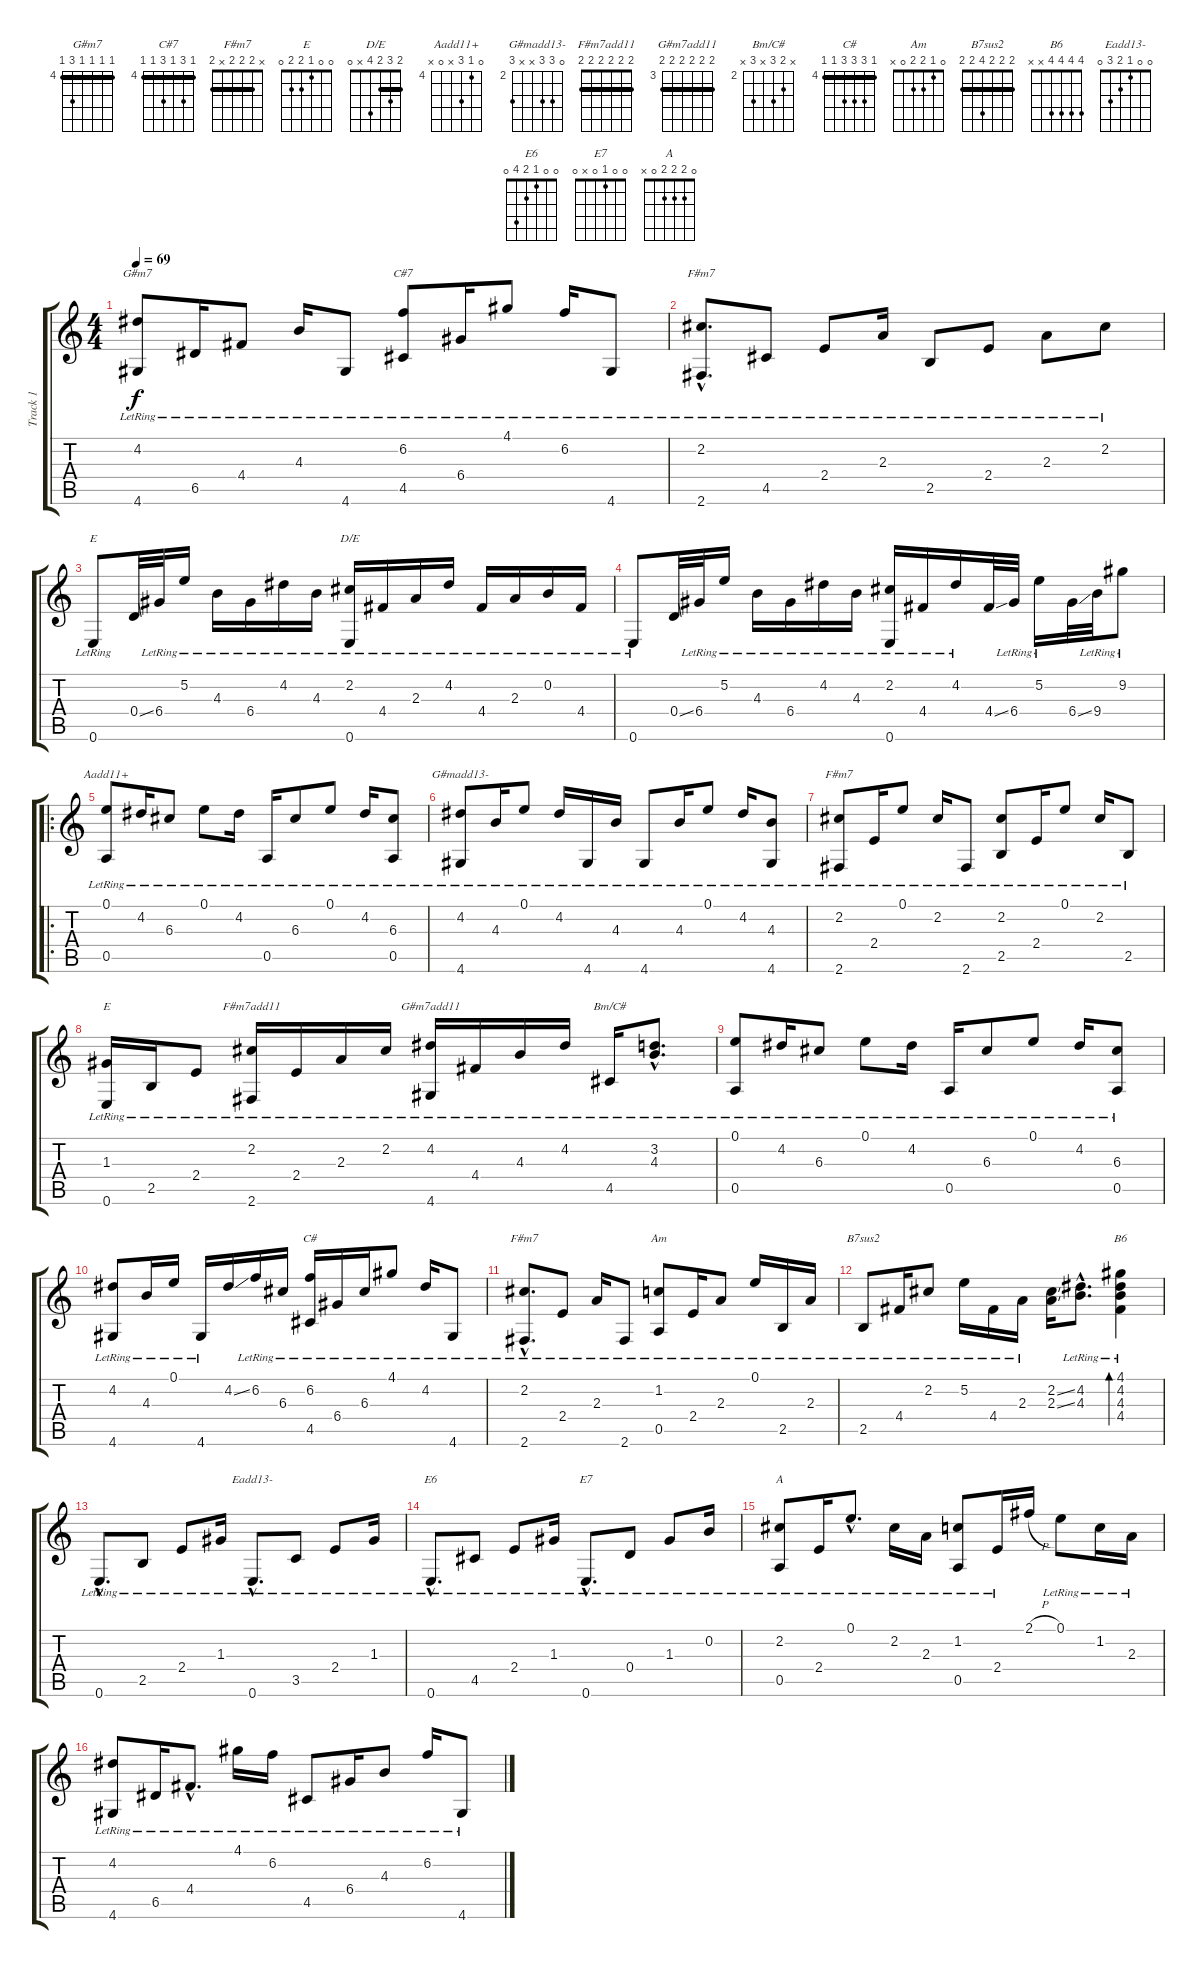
\track ("Track 1" "Track 1") {instrument acousticguitarnylon}
\staff {score tabs}
\tuning (E4 B3 G3 D3 A2 E2) {hide}
\chord ("G#m7" 4 4 4 4 6 4) {firstfret 4 barre 4}
\chord ("C#7" 4 6 4 6 4 4) {firstfret 4 barre 4}
\chord ("F#m7" 2 2 2 2 4 2) {barre 2}
\chord ("E" 4 5 4 6 x 0) {firstfret 4 barre 4}
\chord ("D/E" 2 3 2 4 x 0) {barre 2}
\chord ("Aadd11+" 0 4 6 x 0 x) {firstfret 4}
\chord ("G#madd13-" 0 4 4 x x 4) {firstfret 2}
\chord ("F#m7" 0 2 2 2 x 2)
\chord ("E" 0 0 1 2 2 0)
\chord ("F#m7add11" 2 2 2 2 2 2) {barre 2}
\chord ("G#m7add11" 4 4 4 4 4 4) {firstfret 3 barre 4}
\chord ("Bm/C#" x 3 4 x 4 x) {firstfret 2}
\chord ("C#" 4 6 6 6 4 4) {firstfret 4 barre 4}
\chord ("F#m7" x 2 2 2 x 2) {barre 2}
\chord ("Am" 0 1 2 2 0 x)
\chord ("B7sus2" 2 2 2 4 2 2) {barre 2}
\chord ("B6" 4 4 4 4 x x)
\chord ("Eadd13-" 0 0 1 2 3 0)
\chord ("E6" 0 0 1 2 4 0)
\chord ("E7" 0 0 1 0 x 0)
\chord ("A" 0 2 2 2 0 x)
\ts (4 4)
\tempo 69
\clef g2
\ks c
(4.2{lr} 4.6{lr}).8{ch "G#m7" dy f} 6.5{lr}.16 4.4{lr}.8 4.3{lr}.16 4.6{lr}.8 (6.2{lr} 4.5{lr}).8{ch "C#7"} 6.4{lr}.16 4.1{lr}.8 6.2{lr}.16 4.6{lr}.8 |
(2.2{hac lr} 2.6{hac lr}).8{d ch "F#m7"} 4.5{lr}.8 2.4{lr}.8 2.3{lr}.16 2.5{lr}.8 2.4{lr}.8 2.3{lr}.8 2.2{lr}.8 |
0.6{lr}.8{ch "E"} 0.4{ss}.32 6.4{lr}.32 5.2{lr}.16 4.3{lr}.16 6.4{lr}.16 4.2{lr}.16 4.3{lr}.16 (2.2{lr} 0.6{lr}).16{ch "D/E"} 4.4{lr}.16 2.3{lr}.16 4.2{lr}.16 4.4{lr}.16 2.3{lr}.16 0.2{lr}.16 4.4{lr}.16 |
0.6{lr}.8 0.4{ss}.32 6.4{lr}.32 5.2{lr}.16 4.3{lr}.16 6.4{lr}.16 4.2{lr}.16 4.3{lr}.16 (2.2{lr} 0.6{lr}).16 4.4{lr}.16 4.2{lr}.16 4.4{ss}.32 6.4{lr}.32 5.2{lr}.16 6.4{ss}.32 9.4{lr}.32 9.2{lr}.8 |
\ro
(0.1{lr} 0.5{lr}).8{ch "Aadd11+"} 4.2{lr}.16 6.3{lr}.8 0.1{lr}.8 4.2{lr}.16 0.5{lr}.16 6.3{lr}.8 0.1{lr}.8 4.2{lr}.16 (6.3{lr} 0.5{lr}).8 |
(4.2{lr} 4.6{lr}).8{ch "G#madd13-"} 4.3{lr}.16 0.1{lr}.8 4.2{lr}.16 4.6{lr}.16 4.3{lr}.16 4.6{lr}.8 4.3{lr}.16 0.1{lr}.8 4.2{lr}.16 (4.3{lr} 4.6{lr}).8 |
(2.2{lr} 2.6{lr}).8{ch "F#m7"} 2.4{lr}.16 0.1{lr}.8 2.2{lr}.16 2.6{lr}.8 (2.2{lr} 2.5{lr}).8 2.4{lr}.16 0.1{lr}.8 2.2{lr}.16 2.5{lr}.8 |
(1.3{lr} 0.6{lr}).16{ch "E"} 2.5{lr}.16 2.4{lr}.8 (2.2{lr} 2.6{lr}).16{ch "F#m7add11"} 2.4{lr}.16 2.3{lr}.16 2.2{lr}.16 (4.2{lr} 4.6{lr}).16{ch "G#m7add11"} 4.4{lr}.16 4.3{lr}.16 4.2{lr}.16 4.5{lr}.16{ch "Bm/C#"} (3.2{hac lr} 4.3{hac lr}).8{d} |
(0.1{lr} 0.5{lr}).8 4.2{lr}.16 6.3{lr}.8 0.1{lr}.8 4.2{lr}.16 0.5{lr}.16 6.3{lr}.8 0.1{lr}.8 4.2{lr}.16 (6.3{lr} 0.5{lr}).8 |
(4.2{lr} 4.6{lr}).8 4.3{lr}.16 0.1{lr}.16 4.6{lr}.16 4.2{ss}.16 6.2{lr}.16 6.3{lr}.16 (6.2{lr} 4.5{lr}).16{ch "C#"} 6.4{lr}.16 6.3{lr}.16 4.1{lr}.8 4.2{lr}.16 4.6{lr}.8 |
(2.2{hac lr} 2.6{hac lr}).8{d ch "F#m7"} 2.4{lr}.8 2.3{lr}.16 2.6{lr}.8 (1.2{lr} 0.5{lr}).8{ch "Am"} 2.4{lr}.16 2.3{lr}.8 0.1{lr}.16 2.5{lr}.16 2.3{lr}.16 |
2.5{lr}.8{ch "B7sus2"} 4.4{lr}.16 2.2{lr}.8 5.2{lr}.16 4.4{lr}.16 2.3{lr}.16 (2.2{ss} 2.3{ss}).16 (4.2{hac lr} 4.3{hac lr}).8{d} (4.1{lr} 4.2{lr} 4.3{lr} 4.4{lr}).4{bd 240 ch "B6"} |
0.6{hac lr}.8{d} 2.5{lr}.8 2.4{lr}.8 1.3{lr}.16 0.6{hac lr}.8{d ch "Eadd13-"} 3.5{lr}.8 2.4{lr}.8 1.3{lr}.16 |
0.6{hac lr}.8{d ch "E6"} 4.5{lr}.8 2.4{lr}.8 1.3{lr}.16 0.6{hac lr}.8{d ch "E7"} 0.4{lr}.8 1.3{lr}.8 0.2{lr}.16 |
(2.2{lr} 0.5{lr}).8{ch "A"} 2.4{lr}.16 0.1{hac lr}.8{d} 2.2{lr}.16 2.3{lr}.16 (1.2{lr} 0.5{lr}).8 2.4{lr}.16 2.1{h}.16 0.1{lr}.8 1.2{lr}.16 2.3{lr}.16 |
(4.2{lr} 4.6{lr}).8 6.5{lr}.16 4.4{hac lr}.8{d} 4.1{lr}.16 6.2{lr}.16 4.5{lr}.8 6.4{lr}.16 4.3{lr}.8 6.2{lr}.16 4.6{lr}.8
